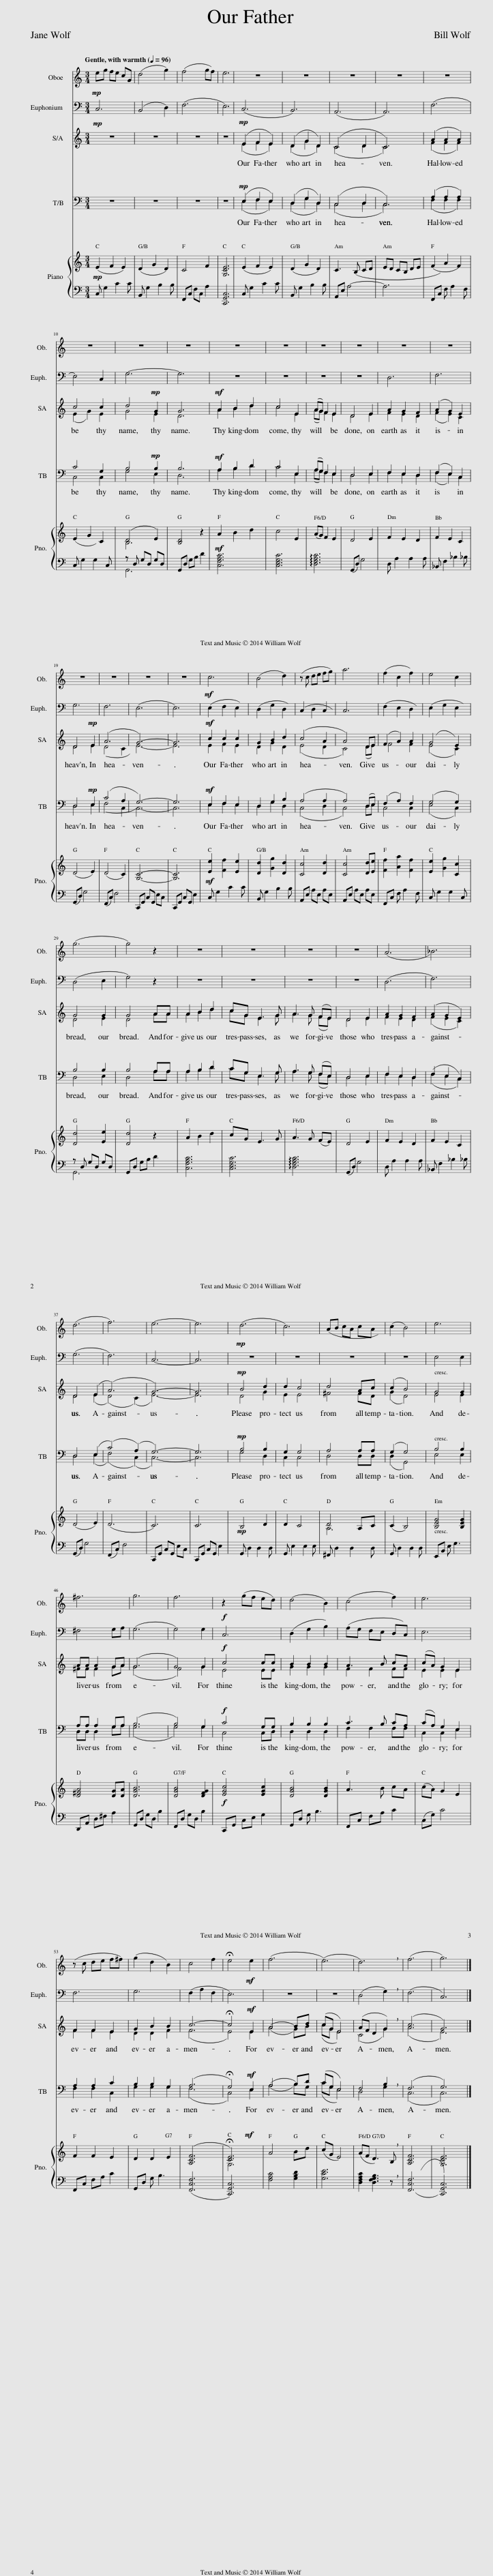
X:1
%%score 1 2 ( 3 4 ) ( 5 6 ) { ( 7 9 ) | ( 8 10 ) }
L:1/8
Q:1/4=96
M:3/4
I:linebreak $
K:C
V:1 treble
V:2 bass
V:3 treble
V:4 treble
V:5 bass
V:6 bass
V:7 treble
V:9 treble
V:8 bass
V:10 bass
V:1
!mp! eg fe cG | (d4 g2) | (f4 gf) | e6 | z6 | %5
 z6 | z6 | z6 | z6 |$ z6 | %10
 z6 | z6 | z6 | z6 | z6 | %15
 z6 | z6 | z6 |$ z6 | z6 | %20
 z6 | z6 |!mf! c6 | (B4 d2) | (z c de fg) | %25
 a6 | (f2 c2) f2 | e4 c2 |$ (g6 | g4) z2 | %30
 z6 | z6 | z6 | z6 | (A6 | %35
 _B6) |$ (d6 | f6) | e6- | e6 | %40
!mp! (d6 | c6) | (AB) cA cA | (c2 B4) | e6 |$ %45
 ^f6 | g6 | f6 | z2 (gf) ed | (d4 B2) | %50
 (c4 f2) | e6 |$ (z c de f^f) | (g2 d2) B2 | c4 f2 | %55
 !fermata!e4!mf! e2 | (f6 | (e6) | !breath!d6) | (f6 | %60
 g6) |] %61
V:2
!mp! C,6 | (B,,4 D,2) | (F,6 | E,6) | (C,6 | %5
 B,,6) | (A,,6 | A,,6) | (F,6 |$ E,4) C,2 | %10
 G,6- | G,6 | z6 | z6 | z6 | %15
 z6 | D,6 | F,6 |$ G,6 | F,6 | %20
 (E,6 | E,6) | (E,2 F,2) E,2 | (D,2 G,2) D,2 | (C,2 D,2) C,2 | %25
 C,6 | (F,2 E,2) D,2 | (E,2 G,2) E,2 |$ (D,4 E,2 | G,4) z2 | %30
 z6 | z6 | z6 | z6 | (D,6 | %35
 F,6) |$ (G,6 | F,6) | C,6- | C,6 | %40
 z6 | z6 | z6 | z6 | E,4 E,2 |$ %45
 ^F,4 G,A, | (G,6 | G,4) G,2 |!f! C,6 | (D,2 G,2) B,2 | %50
 (A,G,) F,E, D,C, | E,6 |$ F,6 | G,6 | (F,2 A,2 F,2 | %55
 E,6) | z6 | z6 | (D,4 !breath!G,2) | (F,6 | %60
 C,6) |] %61
V:3
 z6 | z6 | z6 | z6 |!mp! (E2 F2 E2) | %5
 (D2 G2 D2) | (C4 D2 | C6) | (A2 F2 A2) |$ c4 c2 | %10
 d4!mp! G2 | G6 |!mf! A2 B2 d2 | c4 E2 | (AG) F2 E2 | %15
 D4 E2 | A2 G2 F2 | (A2 G2) E2 |$ D4!mp! E2 | (A6 | %20
 G6-) | G6 |!mf! c2 c2 c2 | G2 B2 d2 | (c4 A2 | %25
 A4) DE | (F2 A2) A2 | (G4 E2) |$ G4 G2 | G4 AA | %30
 A2 B2 d2 | cG E3 G | A3 G (FE) | D4 E2 | A2 G2 F2 | %35
 (A2 G2 E2) |$ D4 (E2 | (A6) | G6-) | G6 | %40
!mp! B4 d2 | d2 c4 | d4 Ac | (c2 B4) | G4 G2 |$ %45
 AA A2 GA | (G6 | G4) G2 |!f! c4 cc | B2 B2 B2 | %50
 A3 B cA | (cA) G2 E2 |$ F2 F2 E2 | G2 B2 B2 | c6- | %55
 !fermata!c4!mf! E2 | A4 Bd | (cG E4) | (AF D2 !breath!G2) | (c6 | %60
 G6) |] %61
V:4
 x6 | x6 | x6 | x6 | (E2 F2 E2) | %5
 (D2 G2 D2) | (C4 D2 | C6) | (F2 A2 F2) |$ (E2 G2) E2 | %10
 G4 E2 | D6 | A2 B2 d2 | c4 E2 | (AG) F2 E2 | %15
 D4 E2 | F2 E2 D2 | (F2 E2) C2 |$ D4 E2 | (D4 C2 | %20
 E6-) | E6 | E2 F2 E2 | D2 G2 D2 | (E4 D2 | %25
 C4) (DE) | F4 F2 | (E4 C2) |$ D4 E2 | D4 AA | %30
 A2 B2 d2 | cG E3 G | A3 G (FE) | D4 E2 | F2 E2 D2 | %35
 (F2 E2 C2) |$ D4 (E2 | (D4) (C2) | E6-) | E6 | %40
 D4 G2 | E2 E4 | ^F4 FD | (G2 D4) | E4 E2 |$ %45
 ^FF F2 GA | (G6 | F4) G2 | E4 EE | G2 G2 G2 | %50
 F2 F2 FF | E2 E2 E2 |$ F2 F2 E2 | D2 D2 F2 | (F6 | %55
 E4) E2 | ((A4 G))B | (cG E4) | (C4 G2) | (A6 | %60
 E6) |] %61
V:5
 z6 | z6 | z6 | z6 |!mp! (E,2 F,2 E,2) | %5
 (D,2 G,2 D,2) | (C,4 D,2 | C,6) | (A,2 A,2 A,2) |$ C4 G,2 | %10
 B,4!mp! B,2 | B,6 |!mf! A,2 B,2 D2 | C4 E,2 | (A,G,) F,2 E,2 | %15
 D,4 E,2 | F,2 E,2 D,2 | (F,2 E,2) C,2 |$ D,4!mp! E,2 | (C4 A,2) | %20
 G,6- | G,6 |!mf! E,2 F,2 E,2 | D,2 G,2 B,2 | (A,4 A,2 | %25
 A,4) (D,E,) | (F,2 A,2) F,2 | (G,4 G,2) |$ B,4 B,2 | B,4 A,A, | %30
 A,2 B,2 D2 | CG, E,3 G, | A,3 G, (F,E,) | D,4 E,2 | F,2 E,2 D,2 | %35
 F,2 E,2 C,2 |$ D,4 (E,2 | (C4) (A,2) | G,6-) | G,6 | %40
!mp! B,4 B,2 | G,2 G,4 | A,4 A,A, | (G,2 G,4) | B,4 B,2 |$ %45
 A,A, A,2 G,A, | (B,6 | B,4) G,2 |!f! C4 G,G, | B,2 B,2 B,2 | %50
 C3 B, CA, | (CA,) G,2 E,2 |$ A,2 A,2 C2 | B,2 B,2 G,2 | (A,6 | %55
 !fermata!G,4)!mf! E,2 | A,4 B,D | (CG, E,4) | F,4 !breath!B,2 | (F,6 | %60
 G,6) |] %61
V:6
 x6 | x6 | x6 | x6 | (E,2 F,2 E,2) | %5
 (D,2 G,2 D,2) | (C,4 D,2 | C,6) | (F,2 F,2 F,2) |$ C,4 C,2 | %10
 G,4 E,2 | D,6 | A,2 B,2 D2 | C4 E,2 | (A,G,) F,2 E,2 | %15
 D,4 E,2 | F,2 E,2 D,2 | (F,2 E,2) C,2 |$ D,4 E,2 | (F,4 C,2) | %20
 C,6- | C,6 | E,2 F,2 E,2 | D,2 G,2 D,2 | (C,4 D,2 | %25
 C,4) D,E, | C,4 C,2 | (E,4 C,2) |$ D,4 E,2 | D,4 A,A, | %30
 A,2 B,2 D2 | CG, E,3 G, | A,3 G, (F,E,) | D,4 E,2 | F,2 E,2 D,2 | %35
 ((F,2 E,2 C,2)) |$ D,4 (E,2 | (F,4) (C,2) | C,6-) | C,6 | %40
 G,4 D,2 | C,2 C,4 | D,4 D,D, | (D,2 G,,4) | E,4 E,2 |$ %45
 D,D, D,2 G,A, | (G,6 | G,4) G,2 | C,4 C,D, | D,2 D,2 D,2 | %50
 F,2 F,2 F,F, | C,2 C,2 E,2 |$ F,2 F,2 C,2 | G,2 G,2 G,2 | (F,6 | %55
 C,4) E,2 | ((A,4 B,))G, | (CG, E,4) | D,4 G,2 | (C,6 | %60
 C,6) |] %61
V:7
!mp! (E2 F2 E2) | (D2 G2 D2) | C4 F2 | [G,CE]6 | (E2 F2 E2) | %5
 (D2 G2 D2) | C3 (B, CD) | ED CB, DE | (F2 A2 F2) |$ (E2 G2 C2) | %10
 (D4 E2) | [B,D]4 z2 |!mf! A2 B2 d2 | c4 E2 | (AG) F2 E2 | %15
 D4 E2 | F2 E2 D2 | F2 E2 C2 |$ (D4 E2) | (D4 C2) | %20
 [G,C]6- | [G,C]6 |!mf! [Ee]2 [Ff]2 [Ee]2 | [Dd]2 [Gg]2 [Dd]2 | [Cc]4 [Dd]2 | %25
 [Cc]4 [Dd][Ee] | [Ff]2 [Aa]2 [Ff]2 | [Ee]2 [Gg]2 [Cc]2 |$ [Dd]4 [Ee]2 | [Dd]4 z2 | %30
 A2 B2 d2 | cG E3 G | A3 G (FE) | D4 E2 | F2 E2 D2 | %35
 F2 E2 C2 |$ (D4 E2) | (D6 | C6) | C6 | %40
 B,4 D2 | D2 C4 | D4 A,C | (C2 B,4) | [B,EG]4 [B,EG]2 |$ %45
 [D^FA]4 [DG][DA] | [DGB]6 | [DGB]4 [DFG]2 | [EGc]4 [EGc]2 | [DGB]4 [DGB]2 | %50
 A3 B cA | (cA) G2 E2 |$ F2 F2 E2 | D2 D2 E2 | ([A,CF]6 | %55
 !fermata![CE]6)!mf! | A4 Bd | (cG E4) | (AF D3) !breath!B, | ([A,CF]6 | %60
 [G,CE]6) |] %61
V:8
 C, G,2 C2 C | B,, G,2 B,2 B, | F,,C, F,C, A,2 | [C,,G,,C,]6 | C, G,2 C2 C | %5
 B,, G,2 B,2 B, | A,,E, A,4- | A,6 | F,,C, F, A,2 F, |$ C, G,2 G,2 C, | %10
 z D, G,D, G,D, | G,,D, G,B, D2 | [C,F,A,C]6 | [C,E,G,C]6 | !arpeggio![D,F,A,C]6 | %15
 (G,,D,) G,4 | D, A,2 A,2 A, | _B,, F,2 _B,2 _B, |$ (G,,D,) G,4 | (F,,C,) F,4 | %20
 C,,G,, C,G,, E,C, | C,,G,, C,G,, E,2 | C, G,2 C2 C | B,, G,2 B,2 B, | A,,E, A,E, A,E, | %25
 A,,E, A,E, A,E, | F,,C, F, A,2 F, | C, G,2 G,2 C, |$ z D, G,D, G,D, | G,,D, G,B, D2 | %30
 [C,F,A,C]6 | [C,E,G,C]6 | !arpeggio![D,F,A,C]6 | (G,,D,) G,4 | D, A,2 A,2 A, | %35
 _B,, F,2 _B,2 _B, |$ (G,,D,) G,4 | (F,,C,) F,4 | C,,G,, C,G,, E,C, | C,,G,, C,G,, E,2 | %40
!mp! G,, D,2 D,2 D, | G,, E,2 E,2 E, | ^F,, D,2 D,2 D, | G,, D,2 D,2 D, | E,,B,, E, G,3 |$ %45
 D,,A,, D,^F, A,2 | G,,D, G,D, B,2 | F,,D, G,D, B,2 |!f! C,,G,, C,E, G,2 | G,,D, G, B,3 | %50
 F,,C, F,A, C2 | (C,G,) C4 |$ F,,C, F,A, C2 | G,,D, G, B,3 | ([F,,C,F,]6 | %55
 [C,,G,,C,]6) | [F,A,C]4 [G,B,D]2 | [G,CE]6 | [D,F,A,C]2 [D,F,G,B,]3 !breath!z | ([F,,C,F,]6 | %60
 [C,,G,,C,]6) |] %61
V:9
 x6 | x6 | x6 | x6 | x6 | %5
 x6 | x6 | x6 | x6 |$ x6 | %10
 B,6 | x6 | x6 | x6 | x6 | %15
 x6 | x6 | x6 |$ x6 | x6 | %20
 x6 | x6 | x6 | x6 | x6 | %25
 x6 | x6 | x6 |$ x6 | x6 | %30
 x6 | x6 | x6 | x6 | x6 | %35
 x6 |$ x6 | x6 | x6 | x6 | %40
 x6 | x6 | A,6 | x6 | x6 |$ %45
 x6 | x6 | x6 | x6 | x6 | %50
 x6 | x6 |$ x6 | x6 | x6 | %55
 G,6 | x6 | x6 | x6 | x6 | %60
 x6 |] %61
V:10
 x6 | x6 | x6 | x6 | x6 | %5
 x6 | x6 | x6 | x6 |$ x6 | %10
 G,,6 | x6 | x6 | x6 | x6 | %15
 x6 | x6 | x6 |$ x6 | x6 | %20
 x6 | x6 | x6 | x6 | x6 | %25
 x6 | x6 | x6 |$ G,,6 | x6 | %30
 x6 | x6 | x6 | x6 | x6 | %35
 x6 |$ x6 | x6 | x6 | x6 | %40
 x6 | x6 | x6 | x6 | x6 |$ %45
 x6 | x6 | x6 | x6 | x6 | %50
 x6 | x6 |$ x6 | x6 | x6 | %55
 x6 | x6 | x6 | x6 | x6 | %60
 x6 |] %61
